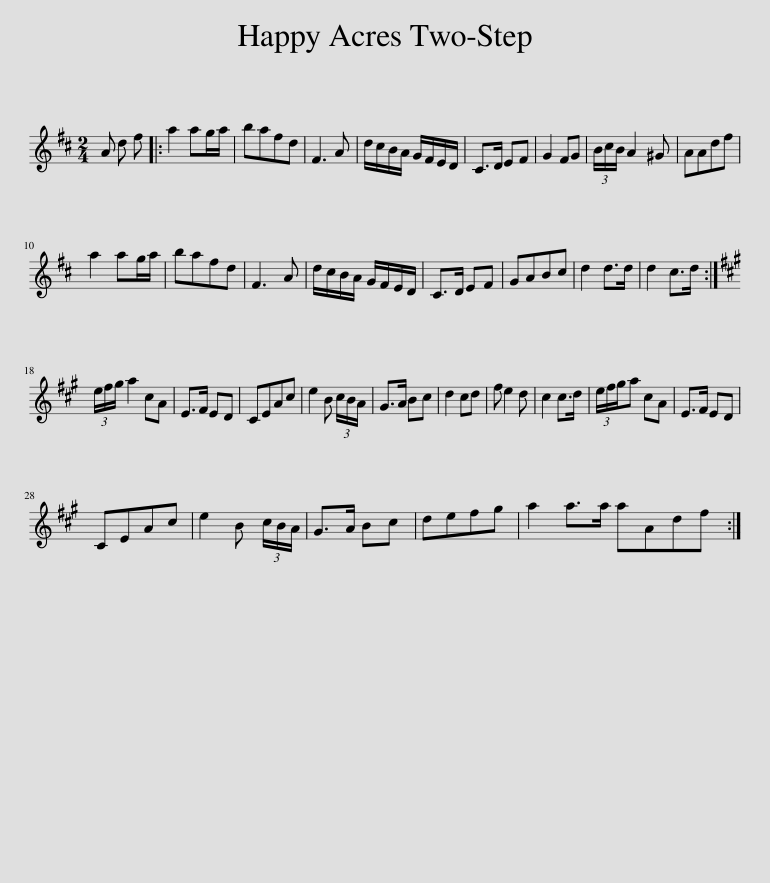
X:1
L:1/8
M:2/4
I:linebreak $
K:D
V:1 treble
V:1
 A d f |: a2 ag/a/ | bafd | F3 A | d/c/B/A/ G/F/E/D/ | %5
 C>D EF | G2 FG | (3B/c/B/ A2 ^G | AAdf |$ a2 ag/a/ | %10
 bafd | F3 A | d/c/B/A/ G/F/E/D/ | C>D EF | GABc | %15
 d2 d>d | d2 c>d :|$[K:A] (3e/f/g/ a2 cA | E>F ED | CEAc | %20
 e2 B (3c/B/A/ | G>A Bc | d2 cd | f e2 d | c2 c>d | %25
 (3e/f/g/a cA | E>F ED |$ CEAc | e2 B (3c/B/A/ | G>A Bc | %30
 defg | a2 a>a aAdf :| %32
